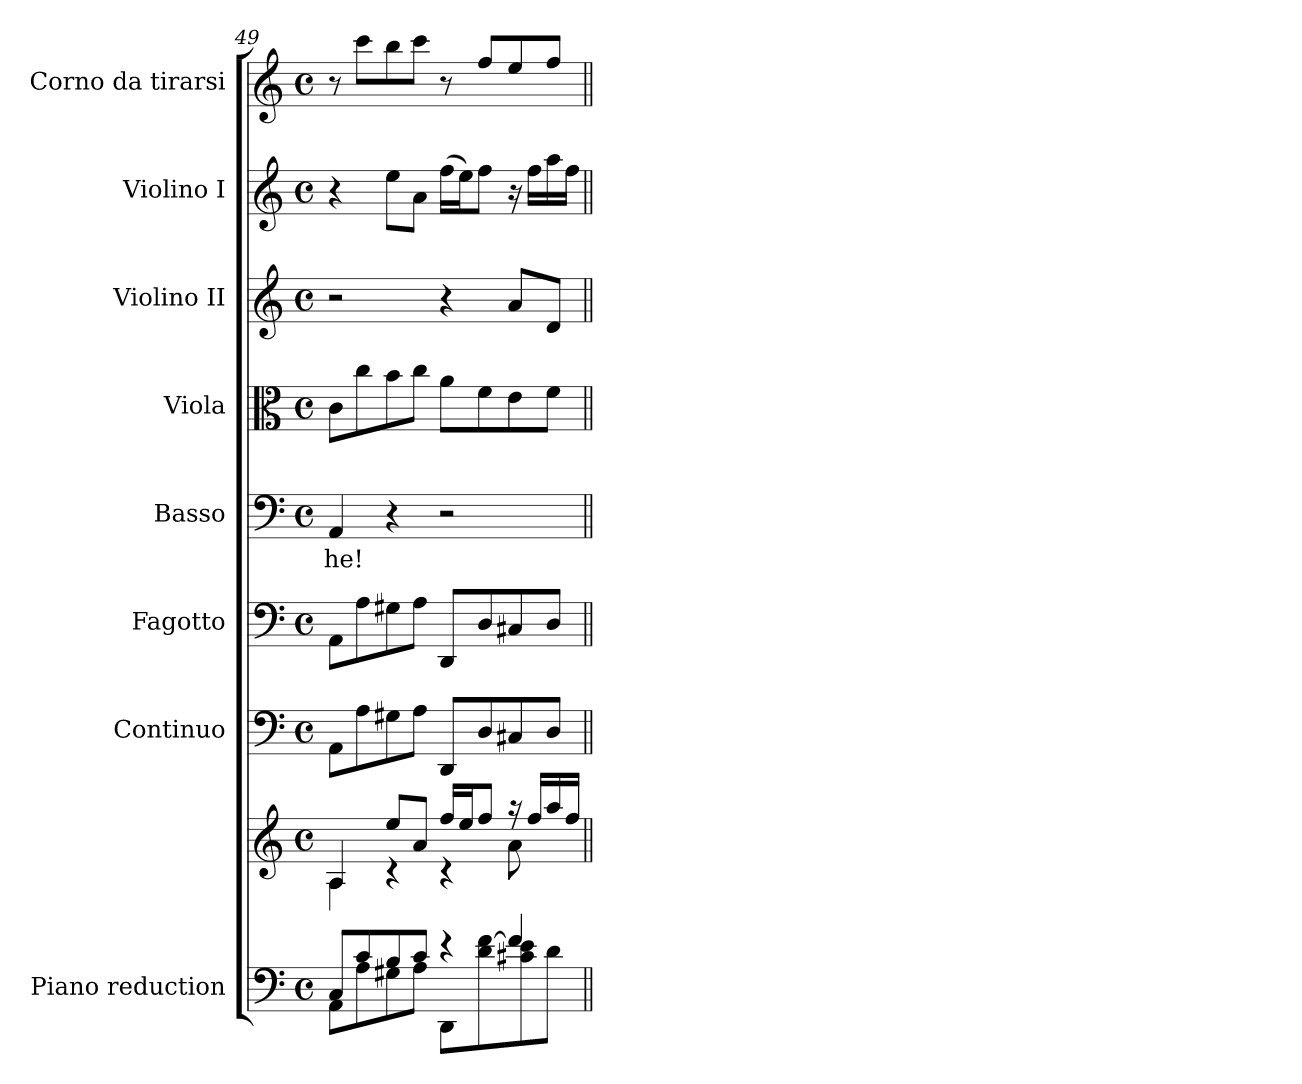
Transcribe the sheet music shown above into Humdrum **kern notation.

**kern	**kern	**dynam	**kern	**kern	**kern	**text	**kern	**dynam	**kern	**dynam	**kern	**dynam	**kern	**dynam
*part8	*part8	*part8	*part7	*part6	*part5	*part5	*part4	*part4	*part3	*part3	*part2	*part2	*part1	*part1
*staff9	*staff8	*staff8/9	*staff7	*staff6	*staff5	*staff5	*staff4	*staff4	*staff3	*staff3	*staff2	*staff2	*staff1	*staff1
*I"Piano reduction	*	*	*I"Continuo	*I"Fagotto	*I"Basso	*	*I"Viola	*	*I"Violino II	*	*I"Violino I	*	*I"Corno da tirarsi	*
*I'Pno	*	*	*	*	*	*	*	*	*	*	*	*	*	*
!!LO:PB:g=z
*clefF4	*clefG2	*	*clefF4	*clefF4	*clefF4	*	*clefC3	*	*clefG2	*	*clefG2	*	*clefG2	*
*	*	*	*	*	*	*	*	*	*	*	*	*	*ITrd7c12	*
*k[]	*k[]	*	*k[]	*k[]	*k[]	*	*k[]	*	*k[]	*	*k[]	*	*k[]	*
*M4/4	*M4/4	*	*M4/4	*M4/4	*M4/4	*	*M4/4	*	*M4/4	*	*M4/4	*	*M4/4	*
*met(c)	*met(c)	*	*met(c)	*met(c)	*met(c)	*	*met(c)	*	*met(c)	*	*met(c)	*	*met(c)	*
=49	=49	=49	=49	=49	=49	=49	=49	=49	=49	=49	=49	=49	=49	=49
*^	*^	*	*	*	*	*	*	*	*	*	*	*	*	*
*	*^	*	*	*	*	*	*	*	*	*	*	*	*	*	*	*
!	!	!	!	!	!	!	!	!	!LO:LY:b	!	!LO:DY:b	!	!	!	!	!	!
!	!	!	!	!	!	!	!	!	!	!	!LO:DY:n=1:b	!	!	!	!	!	!
!	!	!	!	!	!	!	!	!	!	!	!LO:DY:n=2:b	!	!	!	!	!	!
2..ryy	8C/L	8AA\L	4A/	4A\	.	8AA\L	8AA\L	4AA/	-he!	8c\L	other-dynamics f other-dynamics	2r	.	4r	.	8r	.
!	!	!	!	!	!	!	!	!	!	!	!	!	!	!	!	!	!LO:DY:b
!	!	!	!	!	!	!	!	!	!	!	!	!	!	!	!	!	!LO:DY:n=1:b
!	!	!	!	!	!	!	!	!	!	!	!	!	!	!	!	!	!LO:DY:n=2:b
.	8c/	8A\	.	.	.	8A\	8A\	.	.	8cc\	.	.	.	.	.	8cc\L	other-dynamics f other-dynamics
!	!	!	!	!	!LO:DY:b	!	!	!	!	!	!	!	!	!	!	!	!
!	!	!	!	!	!LO:DY:n=1:b	!	!	!	!	!	!	!	!	!	!	!	!
!	!	!	!	!	!LO:DY:n=2:b	!	!	!	!	!	!	!	!	!	!LO:DY:b	!	!
!	!	!	!	!	!	!	!	!	!	!	!	!	!	!	!LO:DY:n=1:b	!	!
!	!	!	!	!	!	!	!	!	!	!	!	!	!	!	!LO:DY:n=2:b	!	!
.	8B/	8G#X\	8ee/L	4r	other-dynamics f other-dynamics	8G#X\	8G#X\	4r	.	8b\	.	.	.	8ee\L	other-dynamics f other-dynamics	8b\	.
.	8c/J	8A\J	8a/J	.	.	8A\J	8A\J	.	.	8cc\J	.	.	.	8a\J	.	8cc\J	.
.	4r	8DD\L	16ff/LL	4r	.	8DD/L	8DD/L	2r	.	8a\L	.	4r	.	(>16ff\LL	.	8r	.
.	.	.	16ee/J	.	.	.	.	.	.	.	.	.	.	16ee\J)	.	.	.
.	.	8d\ [8f\	8ff/J	.	.	8D/	8D/	.	.	8f\	.	.	.	8ff\J	.	8f/L	.
!	!	!	!	!	!	!	!	!	!	!	!	!	!LO:DY:b	!	!	!	!
!	!	!	!	!	!	!	!	!	!	!	!	!	!LO:DY:n=1:b	!	!	!	!
!	!	!	!	!	!	!	!	!	!	!	!	!	!LO:DY:n=2:b	!	!	!	!
.	4f/]	8c#X\ 8e\	16r	8a\L	.	8C#X/	8C#X/	.	.	8e\	.	8a/L	other-dynamics f other-dynamics	16r	.	8e/	.
.	.	.	16ff/LL	.	.	.	.	.	.	.	.	.	.	16ff\LL	.	.	.
8d/J	.	8d\J	16aa/	8ryy	.	8D/J	8D/J	.	.	8f\J	.	8d/J	.	16aa\	.	8f/J	.
.	.	.	16ff/JJ	.	.	.	.	.	.	.	.	.	.	16ff\JJ	.	.	.
*v	*v	*v	*	*	*	*	*	*	*	*	*	*	*	*	*	*	*
*	*v	*v	*	*	*	*	*	*	*	*	*	*	*	*	*
=||	=||	=||	=||	=||	=||	=||	=||	=||	=||	=||	=||	=||	=||	=||
*-	*-	*-	*-	*-	*-	*-	*-	*-	*-	*-	*-	*-	*-	*-
